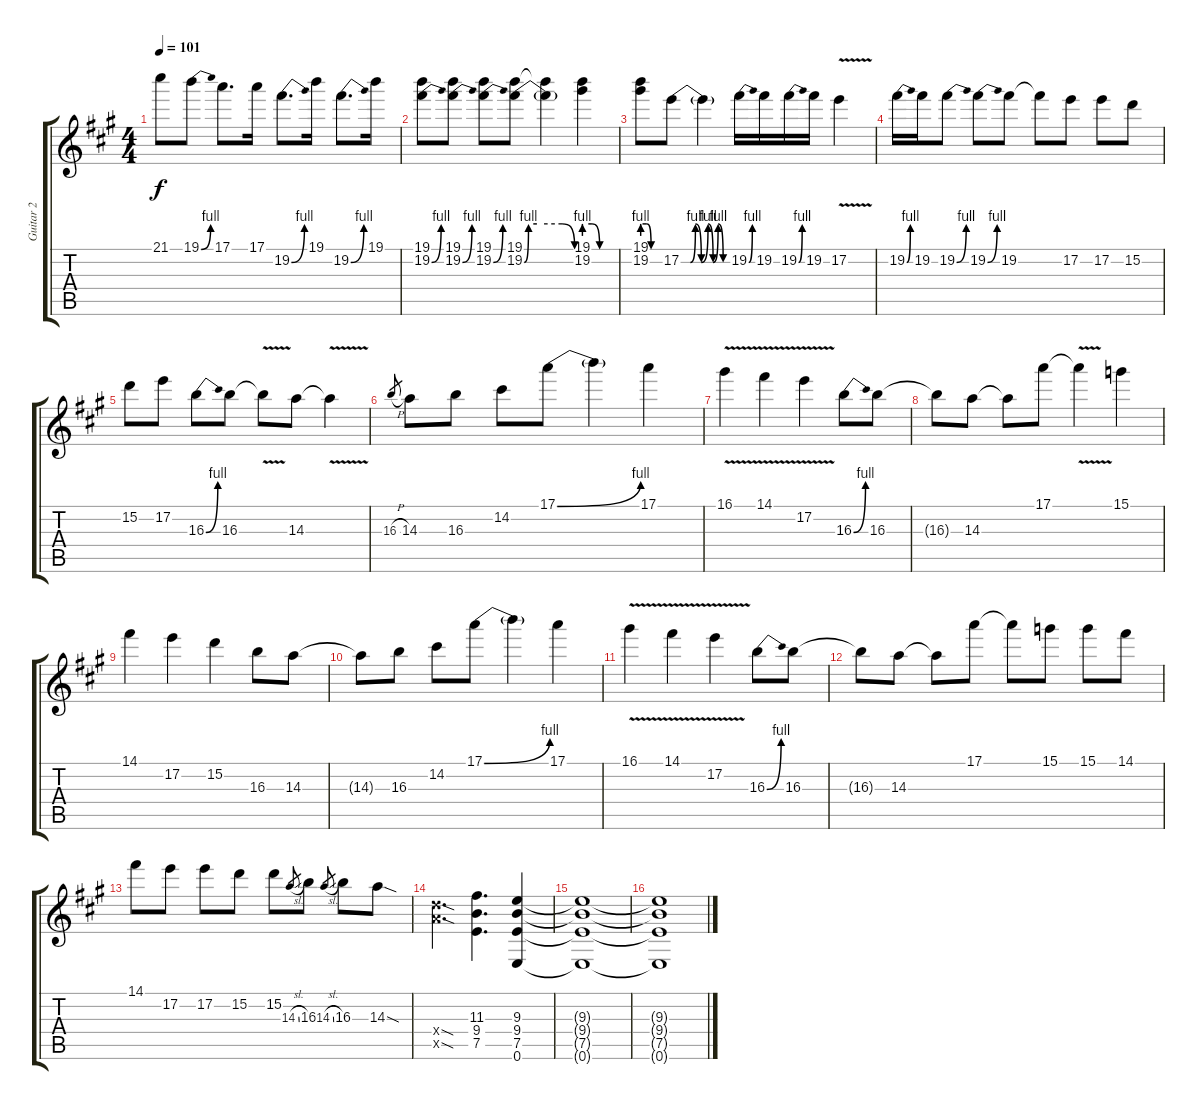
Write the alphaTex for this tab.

\track ("Guitar 2" "Guitar 2") {instrument overdrivenguitar}
\staff {score tabs}
\tuning (E4 B3 G3 D3 A2 E2) {hide}
\ts (4 4)
\tempo 101
\clef g2
\ks a
21.1{t}.8{dy f} 19.1{be (bend 0 0 60 4)}.8 17.1.8{d} 17.1.16 19.2{be (bend 0 0 60 4)}.8{d} 19.1.16 19.2{be (bend 0 0 60 4)}.8{d} 19.1.16 |
(19.1 19.2{be (bend 0 0 60 4)}).8 (19.1 19.2{be (bend 0 0 60 4)}).8 (19.1 19.2{be (bend 0 0 60 4)}).8 (19.1 19.2{be (custom 0 0 5 4 15 4 45 4 60 0)}).8 (19.1{t} 19.2{t}).4 (19.1 19.2{be (custom 0 4 15 4 30 0 60 0)}).4 |
(19.1 19.2{be (custom 0 4 15 4 30 0 60 0)}).8 17.2{be (custom 0 0 11 0 17 4 24 0 32 4 38 0 44 4 50 0 60 0)}.8 17.2{t}.4 19.2{be (bend 0 0 60 4)}.16 19.2.16 19.2{be (bend 0 0 60 4)}.16 19.2.16 17.2{v}.4 |
19.2{be (bend 0 0 60 4)}.16 19.2.16 19.2{be (bend 0 0 60 4)}.8 19.2{be (bend 0 0 60 4)}.8 19.2.8 19.2{t}.8 17.2.8 17.2.8 15.2.8 |
15.2.8 17.2.8 16.3{be (bend 0 0 60 4)}.8 16.3.8 16.3{v t}.8 14.3.8 14.3{v t}.4 |
16.3{h}.8{gr} 14.3.8 16.3.8 14.2.8 17.1{be (bend 0 0 60 4)}.8 17.1{t}.4 17.1.4 |
16.1{v}.4 14.1{v}.4 17.2{v}.4 16.3{be (bend 0 0 60 4)}.8 16.3.8 |
16.3{t}.8 14.3.8 14.3{t}.8 17.1.8 17.1{v t}.4 15.1.4 |
14.1.4 17.2.4 15.2.4 16.3.8 14.3.8 |
14.3{t}.8 16.3.8 14.2.8 17.1{be (bend 0 0 60 4)}.8 17.1{t}.4 17.1.4 |
16.1{v}.4 14.1{v}.4 17.2{v}.4 16.3{be (bend 0 0 60 4)}.8 16.3.8 |
16.3{t}.8 14.3.8 14.3{t}.8 17.1.8 17.1{t}.8 15.1.8 15.1.8 14.1.8 |
14.1.8 17.2.8 17.2.8 15.2.8 15.2.8 14.3{sl}.8{gr} 16.3.8 14.3{sl}.8{gr} 16.3.8 14.3{sod}.8 |
(12.4{sod x} 12.5{sod x}).4{d} (11.3 9.4 7.5).4{d} (9.3 9.4 7.5 0.6).4 |
(9.3{t} 9.4{t} 7.5{t} 0.6{t}).1 |
(9.3{t} 9.4{t} 7.5{t} 0.6{t}).1
